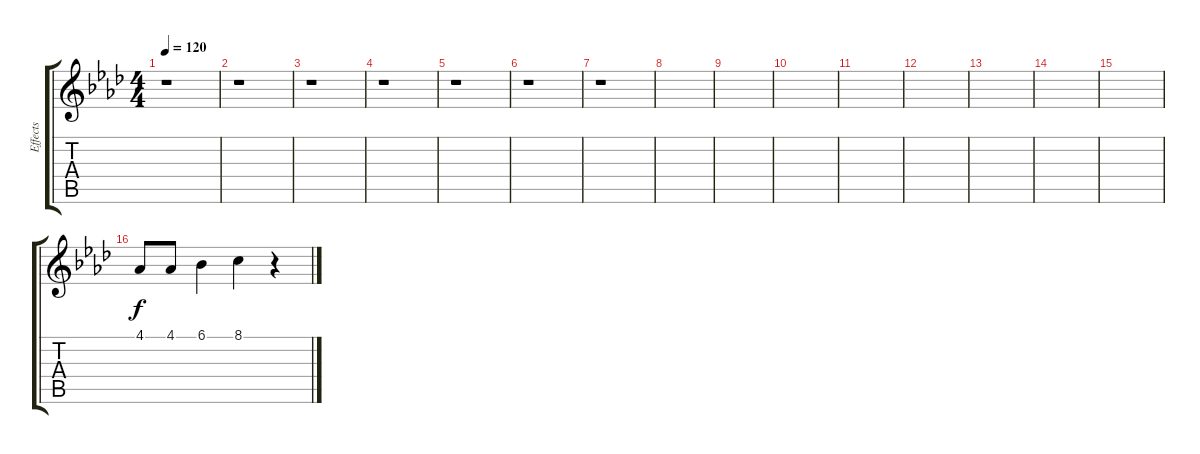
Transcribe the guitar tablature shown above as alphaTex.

\track ("Effects" "Effects") {instrument stringensemble2}
\staff {score tabs}
\tuning (E4 B3 G3 D3 A2 E2) {hide}
\ts (4 4)
\tempo 120
\clef g2
\ks ab
r.1{dy f} |
r.1 |
r.1 |
r.1 |
r.1 |
r.1 |
r.1 |
|
|
|
|
|
|
|
|
4.1.8{volume 16 balance 15 instrument synthvoice} 4.1.8 6.1.4 8.1.4 r.4
